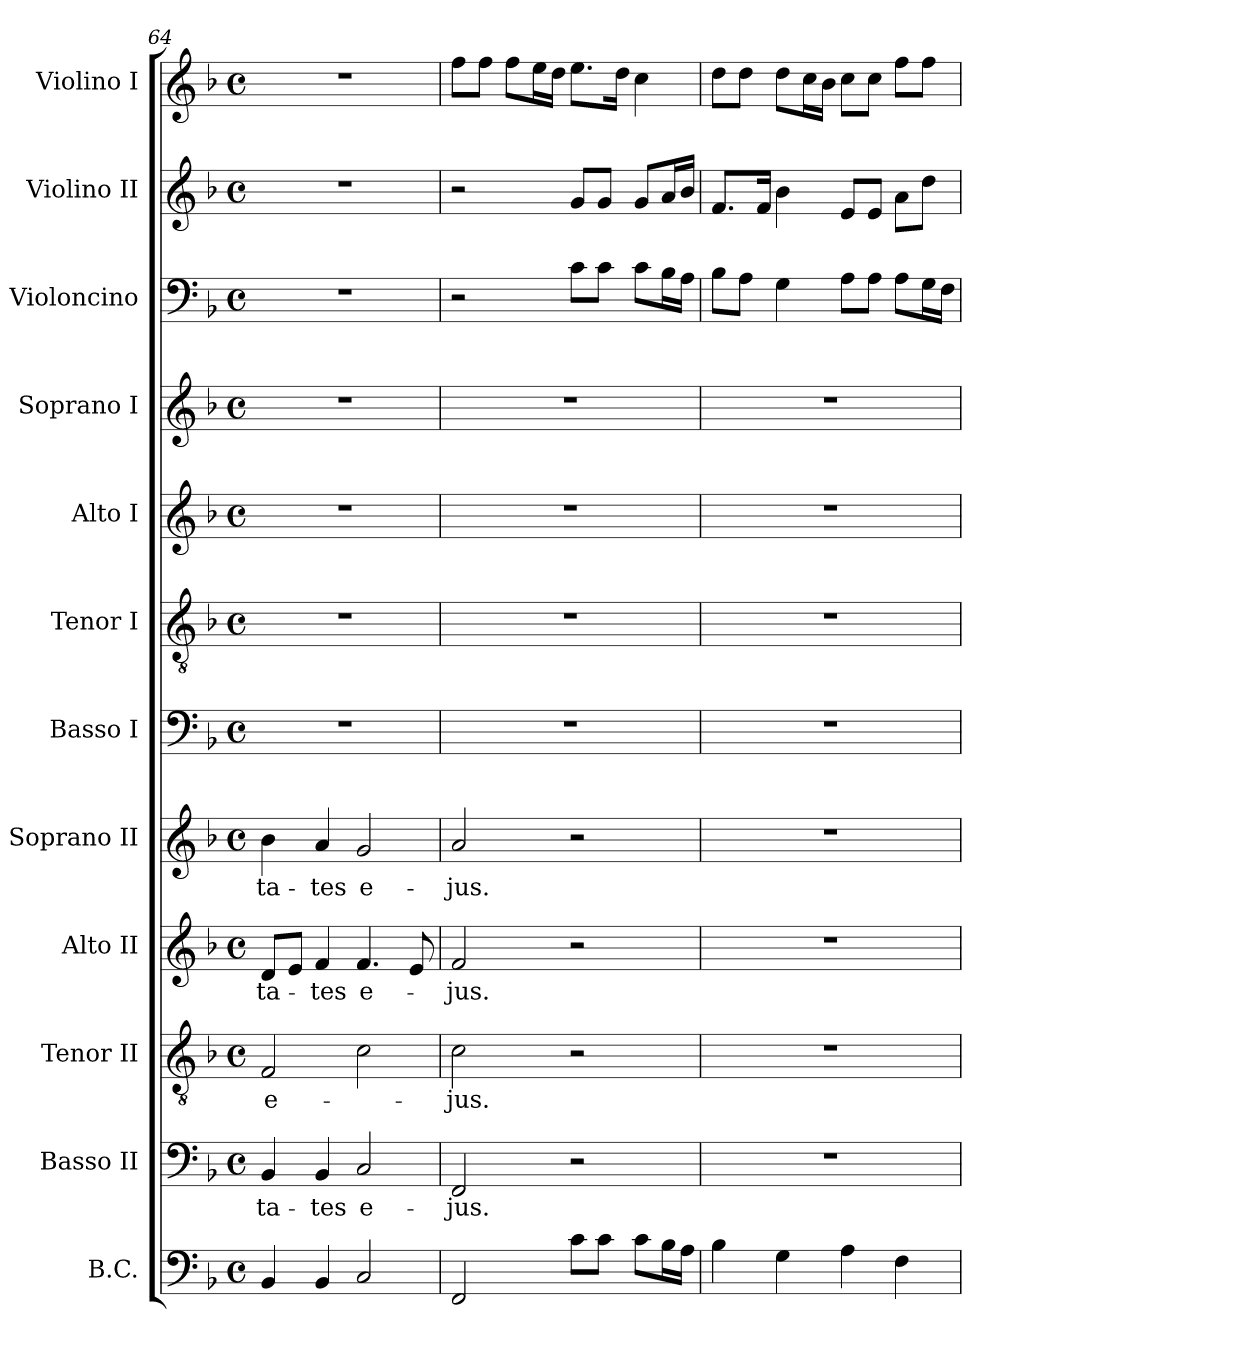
**kern	**kern	**text	**kern	**text	**kern	**text	**kern	**text	**kern	**kern	**kern	**kern	**kern	**kern	**kern
*part12	*part11	*part11	*part10	*part10	*part9	*part9	*part8	*part8	*part7	*part6	*part5	*part4	*part3	*part2	*part1
*staff12	*staff11	*staff11	*staff10	*staff10	*staff9	*staff9	*staff8	*staff8	*staff7	*staff6	*staff5	*staff4	*staff3	*staff2	*staff1
*I"B.C.	*I"Basso II	*	*I"Tenor II	*	*I"Alto II	*	*I"Soprano II	*	*I"Basso I	*I"Tenor I	*I"Alto I	*I"Soprano I	*I"Violoncino	*I"Violino II	*I"Violino I
*I'BC	*I'B 2	*	*I'T 2	*	*I'A 2	*	*I'S 2	*	*I'B 1	*I'T 1	*I'A 1	*I'S 1	*I'Vc.	*I'Vln. II	*I'Vln. I
*clefF4	*clefF4	*	*clefGv2	*	*clefG2	*	*clefG2	*	*clefF4	*clefGv2	*clefG2	*clefG2	*clefF4	*clefG2	*clefG2
*k[b-]	*k[b-]	*	*k[b-]	*	*k[b-]	*	*k[b-]	*	*k[b-]	*k[b-]	*k[b-]	*k[b-]	*k[b-]	*k[b-]	*k[b-]
*F:	*F:	*	*F:	*	*F:	*	*F:	*	*F:	*F:	*F:	*F:	*F:	*F:	*F:
*M4/4	*M4/4	*	*M4/4	*	*M4/4	*	*M4/4	*	*M4/4	*M4/4	*M4/4	*M4/4	*M4/4	*M4/4	*M4/4
*met(c)	*met(c)	*	*met(c)	*	*met(c)	*	*met(c)	*	*met(c)	*met(c)	*met(c)	*met(c)	*met(c)	*met(c)	*met(c)
=64	=64	=64	=64	=64	=64	=64	=64	=64	=64	=64	=64	=64	=64	=64	=64
!	!	!LO:LY:b	!	!	!	!	!	!	!	!	!	!	!	!	!
!	!	!	!	!LO:LY:b	!	!	!	!	!	!	!	!	!	!	!
!	!	!	!	!	!	!LO:LY:b	!	!	!	!	!	!	!	!	!
!	!	!	!	!	!	!	!	!LO:LY:b	!	!	!	!	!	!	!
4BB-/	4BB-/	-ta-	2F/	e-	8d/L	-ta-	4b-\	-ta-	1r	1r	1r	1r	1r	1r	1r
.	.	.	.	.	8e/J	.	.	.	.	.	.	.	.	.	.
!	!	!LO:LY:b	!	!	!	!	!	!	!	!	!	!	!	!	!
!	!	!	!	!	!	!LO:LY:b	!	!	!	!	!	!	!	!	!
!	!	!	!	!	!	!	!	!LO:LY:b	!	!	!	!	!	!	!
4BB-/	4BB-/	-tes	.	.	4f/	-tes	4a/	-tes	.	.	.	.	.	.	.
!	!	!LO:LY:b	!	!	!	!	!	!	!	!	!	!	!	!	!
!	!	!	!	!	!	!LO:LY:b	!	!	!	!	!	!	!	!	!
!	!	!	!	!	!	!	!	!LO:LY:b	!	!	!	!	!	!	!
2C/	2C/	e-	2c\	.	4.f/	e-	2g/	e-	.	.	.	.	.	.	.
.	.	.	.	.	8e/	.	.	.	.	.	.	.	.	.	.
!!LO:PB:g=z
=65	=65	=65	=65	=65	=65	=65	=65	=65	=65	=65	=65	=65	=65	=65	=65
!	!	!LO:LY:b	!	!	!	!	!	!	!	!	!	!	!	!	!
!	!	!	!	!LO:LY:b	!	!	!	!	!	!	!	!	!	!	!
!	!	!	!	!	!	!LO:LY:b	!	!	!	!	!	!	!	!	!
!	!	!	!	!	!	!	!	!LO:LY:b	!	!	!	!	!	!	!
2FF/	2FF/	-jus.	2c\	-jus.	2f/	-jus.	2a/	-jus.	1r	1r	1r	1r	2r	2r	8ff\L
.	.	.	.	.	.	.	.	.	.	.	.	.	.	.	8ff\J
.	.	.	.	.	.	.	.	.	.	.	.	.	.	.	8ff\L
.	.	.	.	.	.	.	.	.	.	.	.	.	.	.	16ee\L
.	.	.	.	.	.	.	.	.	.	.	.	.	.	.	16dd\JJ
8c\L	2r	.	2r	.	2r	.	2r	.	.	.	.	.	8c\L	8g/L	8.ee\L
8c\J	.	.	.	.	.	.	.	.	.	.	.	.	8c\J	8g/J	.
.	.	.	.	.	.	.	.	.	.	.	.	.	.	.	16dd\Jk
8c\L	.	.	.	.	.	.	.	.	.	.	.	.	8c\L	8g/L	4cc\
16B-\L	.	.	.	.	.	.	.	.	.	.	.	.	16B-\L	16a/L	.
16A\JJ	.	.	.	.	.	.	.	.	.	.	.	.	16A\JJ	16b-/JJ	.
=66	=66	=66	=66	=66	=66	=66	=66	=66	=66	=66	=66	=66	=66	=66	=66
4B-\	1r	.	1r	.	1r	.	1r	.	1r	1r	1r	1r	8B-\L	8.f/L	8dd\L
.	.	.	.	.	.	.	.	.	.	.	.	.	8A\J	.	8dd\J
.	.	.	.	.	.	.	.	.	.	.	.	.	.	16f/Jk	.
4G\	.	.	.	.	.	.	.	.	.	.	.	.	4G\	4b-\	8dd\L
.	.	.	.	.	.	.	.	.	.	.	.	.	.	.	16cc\L
.	.	.	.	.	.	.	.	.	.	.	.	.	.	.	16b-\JJ
4A\	.	.	.	.	.	.	.	.	.	.	.	.	8A\L	8e/L	8cc\L
.	.	.	.	.	.	.	.	.	.	.	.	.	8A\J	8e/J	8cc\J
4F\	.	.	.	.	.	.	.	.	.	.	.	.	8A\L	8a\L	8ff\L
.	.	.	.	.	.	.	.	.	.	.	.	.	16G\L	8dd\J	8ff\J
.	.	.	.	.	.	.	.	.	.	.	.	.	16F\JJ	.	.
=	=	=	=	=	=	=	=	=	=	=	=	=	=	=	=
*-	*-	*-	*-	*-	*-	*-	*-	*-	*-	*-	*-	*-	*-	*-	*-
